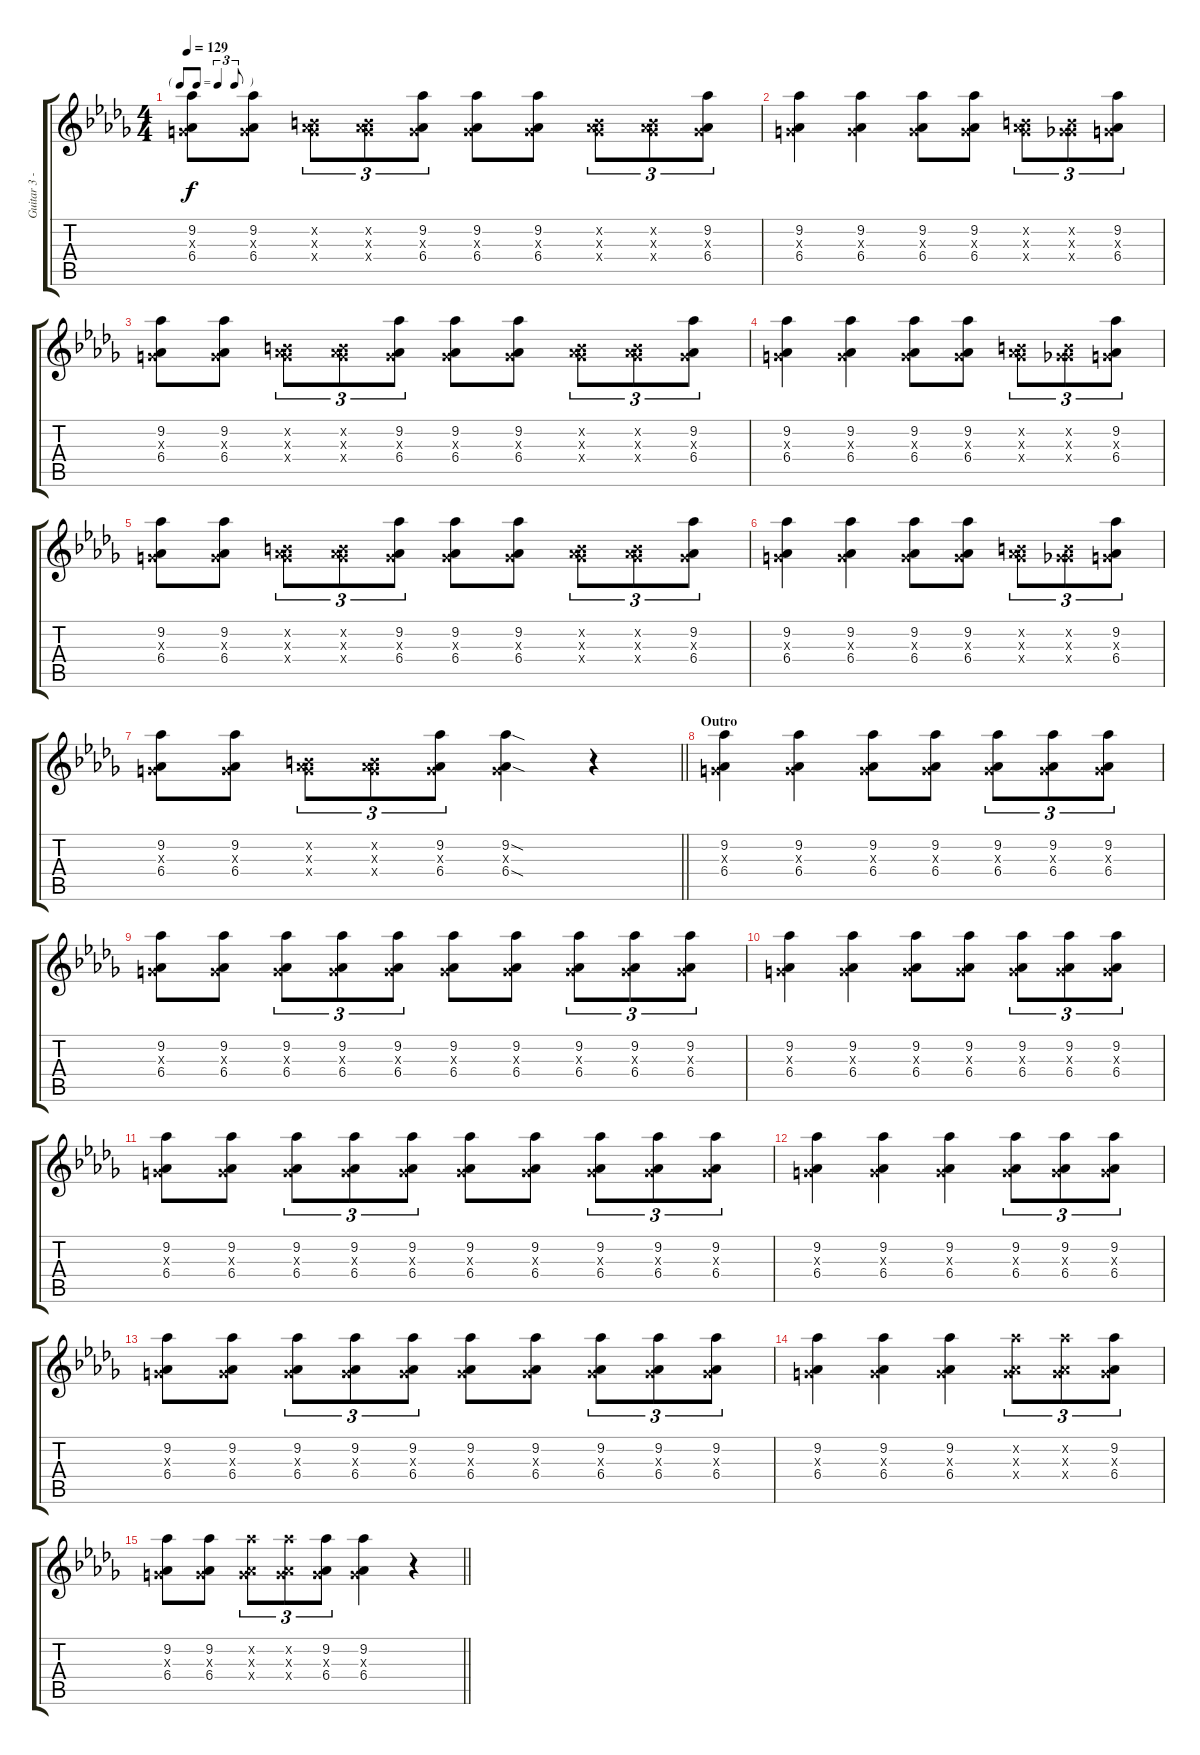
\track ("Guitar 3 - Lead 1" "Guitar 3 -") {instrument overdrivenguitar}
\staff {score tabs}
\tuning (E4 B3 G3 D3 A2 E2) {hide}
\ts (4 4)
\tf triplet8th
\tempo 129
\clef g2
\ks db
(9.2 0.3{x} 6.4).8{dy f} (9.2 0.3{x} 6.4).8 (0.2{x} 0.3{x} 6.4{x}).8{tu (3 2)} (0.2{x} 0.3{x} 6.4{x}).8{tu (3 2)} (9.2 0.3{x} 6.4).8{tu (3 2)} (9.2 0.3{x} 6.4).8 (9.2 0.3{x} 6.4).8 (0.2{x} 0.3{x} 6.4{x}).8{tu (3 2)} (0.2{x} 0.3{x} 6.4{x}).8{tu (3 2)} (9.2 0.3{x} 6.4).8{tu (3 2)} |
(9.2 0.3{x} 6.4).4 (9.2 0.3{x} 6.4).4 (9.2 0.3{x} 6.4).8 (9.2 0.3{x} 6.4).8 (0.2{x} 0.3{x} 6.4{x}).8{tu (3 2)} (0.2{x} 0.3{x} 4.4{x}).8{tu (3 2)} (9.2 0.3{x} 6.4).8{tu (3 2)} |
(9.2 0.3{x} 6.4).8 (9.2 0.3{x} 6.4).8 (0.2{x} 0.3{x} 6.4{x}).8{tu (3 2)} (0.2{x} 0.3{x} 6.4{x}).8{tu (3 2)} (9.2 0.3{x} 6.4).8{tu (3 2)} (9.2 0.3{x} 6.4).8 (9.2 0.3{x} 6.4).8 (0.2{x} 0.3{x} 6.4{x}).8{tu (3 2)} (0.2{x} 0.3{x} 6.4{x}).8{tu (3 2)} (9.2 0.3{x} 6.4).8{tu (3 2)} |
(9.2 0.3{x} 6.4).4 (9.2 0.3{x} 6.4).4 (9.2 0.3{x} 6.4).8 (9.2 0.3{x} 6.4).8 (0.2{x} 0.3{x} 6.4{x}).8{tu (3 2)} (0.2{x} 0.3{x} 4.4{x}).8{tu (3 2)} (9.2 0.3{x} 6.4).8{tu (3 2)} |
(9.2 0.3{x} 6.4).8 (9.2 0.3{x} 6.4).8 (0.2{x} 0.3{x} 6.4{x}).8{tu (3 2)} (0.2{x} 0.3{x} 6.4{x}).8{tu (3 2)} (9.2 0.3{x} 6.4).8{tu (3 2)} (9.2 0.3{x} 6.4).8 (9.2 0.3{x} 6.4).8 (0.2{x} 0.3{x} 6.4{x}).8{tu (3 2)} (0.2{x} 0.3{x} 6.4{x}).8{tu (3 2)} (9.2 0.3{x} 6.4).8{tu (3 2)} |
(9.2 0.3{x} 6.4).4 (9.2 0.3{x} 6.4).4 (9.2 0.3{x} 6.4).8 (9.2 0.3{x} 6.4).8 (0.2{x} 0.3{x} 6.4{x}).8{tu (3 2)} (0.2{x} 0.3{x} 4.4{x}).8{tu (3 2)} (9.2 0.3{x} 6.4).8{tu (3 2)} |
\barLineRight lightlight
(9.2 0.3{x} 6.4).8 (9.2 0.3{x} 6.4).8 (0.2{x} 0.3{x} 6.4{x}).8{tu (3 2)} (0.2{x} 0.3{x} 6.4{x}).8{tu (3 2)} (9.2 0.3{x} 6.4).8{tu (3 2)} (9.2{sod} 0.3{x} 6.4{sod}).4 r.4 |
\section ("" "Outro")
(9.2 0.3{x} 6.4).4 (9.2 0.3{x} 6.4).4 (9.2 0.3{x} 6.4).8 (9.2 0.3{x} 6.4).8 (9.2 0.3{x} 6.4).8{tu (3 2)} (9.2 0.3{x} 6.4).8{tu (3 2)} (9.2 0.3{x} 6.4).8{tu (3 2)} |
(9.2 0.3{x} 6.4).8 (9.2 0.3{x} 6.4).8 (9.2 0.3{x} 6.4).8{tu (3 2)} (9.2 0.3{x} 6.4).8{tu (3 2)} (9.2 0.3{x} 6.4).8{tu (3 2)} (9.2 0.3{x} 6.4).8 (9.2 0.3{x} 6.4).8 (9.2 0.3{x} 6.4).8{tu (3 2)} (9.2 0.3{x} 6.4).8{tu (3 2)} (9.2 0.3{x} 6.4).8{tu (3 2)} |
(9.2 0.3{x} 6.4).4 (9.2 0.3{x} 6.4).4 (9.2 0.3{x} 6.4).8 (9.2 0.3{x} 6.4).8 (9.2 0.3{x} 6.4).8{tu (3 2)} (9.2 0.3{x} 6.4).8{tu (3 2)} (9.2 0.3{x} 6.4).8{tu (3 2)} |
(9.2 0.3{x} 6.4).8 (9.2 0.3{x} 6.4).8 (9.2 0.3{x} 6.4).8{tu (3 2)} (9.2 0.3{x} 6.4).8{tu (3 2)} (9.2 0.3{x} 6.4).8{tu (3 2)} (9.2 0.3{x} 6.4).8 (9.2 0.3{x} 6.4).8 (9.2 0.3{x} 6.4).8{tu (3 2)} (9.2 0.3{x} 6.4).8{tu (3 2)} (9.2 0.3{x} 6.4).8{tu (3 2)} |
(9.2 0.3{x} 6.4).4 (9.2 0.3{x} 6.4).4 (9.2 0.3{x} 6.4).4 (9.2 0.3{x} 6.4).8{tu (3 2)} (9.2 0.3{x} 6.4).8{tu (3 2)} (9.2 0.3{x} 6.4).8{tu (3 2)} |
(9.2 0.3{x} 6.4).8 (9.2 0.3{x} 6.4).8 (9.2 0.3{x} 6.4).8{tu (3 2)} (9.2 0.3{x} 6.4).8{tu (3 2)} (9.2 0.3{x} 6.4).8{tu (3 2)} (9.2 0.3{x} 6.4).8 (9.2 0.3{x} 6.4).8 (9.2 0.3{x} 6.4).8{tu (3 2)} (9.2 0.3{x} 6.4).8{tu (3 2)} (9.2 0.3{x} 6.4).8{tu (3 2)} |
(9.2 0.3{x} 6.4).4 (9.2 0.3{x} 6.4).4 (9.2 0.3{x} 6.4).4 (9.2{x} 0.3{x} 6.4{x}).8{tu (3 2)} (9.2{x} 0.3{x} 6.4{x}).8{tu (3 2)} (9.2 0.3{x} 6.4).8{tu (3 2)} |
\barLineRight lightlight
(9.2 0.3{x} 6.4).8 (9.2 0.3{x} 6.4).8 (9.2{x} 0.3{x} 6.4{x}).8{tu (3 2)} (9.2{x} 0.3{x} 6.4{x}).8{tu (3 2)} (9.2 0.3{x} 6.4).8{tu (3 2)} (9.2 0.3{x} 6.4).4 r.4
